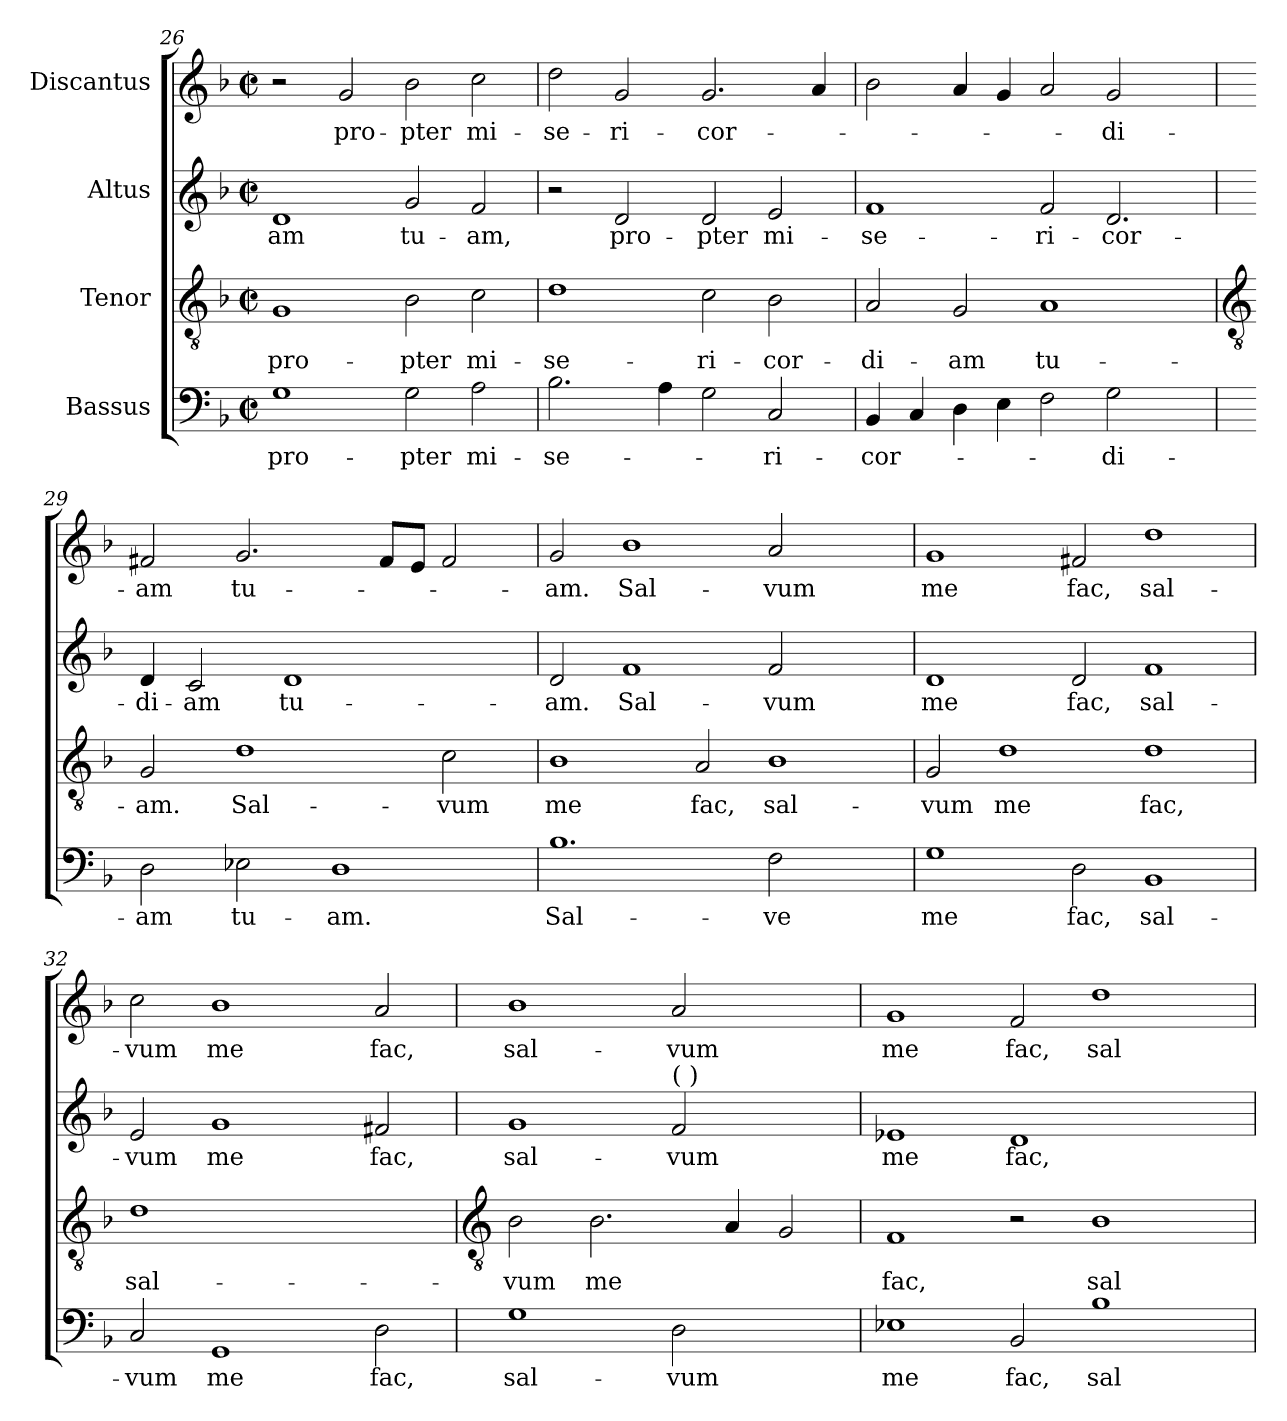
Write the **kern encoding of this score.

**kern	**text	**kern	**text	**kern	**text	**kern	**text
*part4	*part4	*part3	*part3	*part2	*part2	*part1	*part1
*staff4	*staff4	*staff3	*staff3	*staff2	*staff2	*staff1	*staff1
*I"Bassus	*	*I"Tenor	*	*I"Altus	*	*I"Discantus	*
*clefF4	*	*clefGv2	*	*clefG2	*	*clefG2	*
*k[b-]	*	*k[b-]	*	*k[b-]	*	*k[b-]	*
*F:	*	*F:	*	*F:	*	*F:	*
*M4/2	*	*M4/2	*	*M4/2	*	*M4/2	*
*met(c|)	*	*met(c|)	*	*met(c|)	*	*met(c|)	*
=26	=26	=26	=26	=26	=26	=26	=26
!	!LO:LY:b	!	!LO:LY:b	!	!LO:LY:b	!	!
1G	pro-	1G	pro-	1d	-am	2r	.
!	!	!	!	!	!	!	!LO:LY:b
.	.	.	.	.	.	2g	pro-
!	!LO:LY:b	!	!LO:LY:b	!	!LO:LY:b	!	!LO:LY:b
2G	-pter	2B-	-pter	2g	tu-	2b-	-pter
!	!LO:LY:b	!	!LO:LY:b	!	!LO:LY:b	!	!LO:LY:b
2A	mi-	2c	mi-	2f	-am,	2cc	mi-
=27	=27	=27	=27	=27	=27	=27	=27
!	!LO:LY:b	!	!LO:LY:b	!	!	!	!LO:LY:b
2.B-	-se-	1d	-se-	2r	.	2dd	-se-
!	!	!	!	!	!LO:LY:b	!	!LO:LY:b
.	.	.	.	2d	pro-	2g	-ri-
4A	.	.	.	.	.	.	.
!	!	!	!LO:LY:b	!	!LO:LY:b	!	!LO:LY:b
2G	.	2c	-ri-	2d	-pter	2.g	-cor-
!	!LO:LY:b	!	!LO:LY:b	!	!LO:LY:b	!	!
2C	-ri-	2B-	-cor-	2e	mi-	.	.
.	.	.	.	.	.	4a	.
=28	=28	=28	=28	=28	=28	=28	=28
!	!LO:LY:b	!	!LO:LY:b	!	!LO:LY:b	!	!
4BB-	-cor-	2A	-di-	1f	-se-	2b-	.
4C	.	.	.	.	.	.	.
!	!	!	!LO:LY:b	!	!	!	!
4D	.	2G	-am	.	.	4a	.
4E	.	.	.	.	.	4g	.
!	!	!	!LO:LY:b	!	!LO:LY:b	!	!
2F	.	1A	tu-	2f	-ri-	2a	.
!	!LO:LY:b	!	!	!	!LO:LY:b	!	!LO:LY:b
2G	-di-	.	.	2.d	-cor-	2g	-di-
4ryy	.	4ryy	.	.	.	4ryy	.
!!LO:LB:g=z
=29	=29	=29	=29	=29	=29	=29	=29
*	*	*clefGv2	*	*	*	*	*
!	!LO:LY:b	!	!LO:LY:b	!	!LO:LY:b	!	!LO:LY:b
2D	-am	2G	-am.	4d	-di-	2f#X	-am
!	!	!	!	!	!LO:LY:b	!	!
.	.	.	.	2c	-am	.	.
!	!LO:LY:b	!	!LO:LY:b	!	!	!	!LO:LY:b
2E-X	tu-	1d	Sal-	.	.	2.g	tu-
!	!	!	!	!	!LO:LY:b	!	!
.	.	.	.	1d	tu-	.	.
!	!LO:LY:b	!	!	!	!	!	!
1D	-am.	.	.	.	.	.	.
.	.	.	.	.	.	8f#L	.
.	.	.	.	.	.	8eJ	.
!	!	!	!LO:LY:b	!	!	!	!
.	.	2c	-vum	.	.	2f#	.
.	.	.	.	4ryy	.	.	.
!!LO:LB:g=z
=30	=30	=30	=30	=30	=30	=30	=30
!	!LO:LY:b	!	!LO:LY:b	!	!LO:LY:b	!	!LO:LY:b
1.B-	Sal-	1B-	me	2d	-am.	2g	-am.
!	!	!	!	!	!LO:LY:b	!	!LO:LY:b
.	.	.	.	1f	Sal-	1b-	Sal-
!	!	!	!LO:LY:b	!	!	!	!
.	.	2A	fac,	.	.	.	.
!	!LO:LY:b	!	!LO:LY:b	!	!LO:LY:b	!	!LO:LY:b
2F	-ve	1B-	sal-	2f	-vum	2a	-vum
2ryy	.	.	.	2ryy	.	2ryy	.
=31	=31	=31	=31	=31	=31	=31	=31
!	!LO:LY:b	!	!LO:LY:b	!	!LO:LY:b	!	!LO:LY:b
1G	me	2G	-vum	1d	me	1g	me
!	!	!	!LO:LY:b	!	!	!	!
.	.	1d	me	.	.	.	.
!	!LO:LY:b	!	!	!	!LO:LY:b	!	!LO:LY:b
2D	fac,	.	.	2d	fac,	2f#X	fac,
!	!LO:LY:b	!	!LO:LY:b	!	!LO:LY:b	!	!LO:LY:b
1BB-	sal-	1d	fac,	1f	sal-	1dd	sal-
=32	=32	=32	=32	=32	=32	=32	=32
!	!LO:LY:b	!	!LO:LY:b	!	!LO:LY:b	!	!LO:LY:b
2C	-vum	1d	sal-	2e	-vum	2cc	-vum
!	!LO:LY:b	!	!	!	!LO:LY:b	!	!LO:LY:b
1GG	me	.	.	1g	me	1b-	me
.	.	1ryy	.	.	.	.	.
!	!LO:LY:b	!	!	!	!LO:LY:b	!	!LO:LY:b
2D	fac,	.	.	2f#X	fac,	2a	fac,
!!LO:LB:g=z
=33	=33	=33	=33	=33	=33	=33	=33
*	*	*clefGv2	*	*	*	*	*
!	!LO:LY:b	!	!LO:LY:b	!	!LO:LY:b	!	!LO:LY:b
1G	sal-	2B-	-vum	1g	sal-	1b-	sal-
!	!	!	!LO:LY:b	!	!	!	!
.	.	2.B-	me	.	.	.	.
!	!	!	!	!LO:TX:a:t=(  )	!	!	!
!	!LO:LY:b	!	!	!	!LO:LY:b	!	!LO:LY:b
2D	-vum	.	.	2f	-vum	2a	-vum
.	.	4A	.	.	.	.	.
2ryy	.	2G	.	2ryy	.	2ryy	.
!!LO:LB:g=z
=34	=34	=34	=34	=34	=34	=34	=34
!	!LO:LY:b	!	!LO:LY:b	!	!LO:LY:b	!	!LO:LY:b
1E-X	me	1F	fac,	1e-X	me	1g	me
!	!LO:LY:b	!	!	!	!LO:LY:b	!	!LO:LY:b
2BB-	fac,	2r	.	1d	fac,	2f	fac,
!	!LO:LY:b	!	!LO:LY:b	!	!	!	!LO:LY:b
1B-	sal-	1B-	sal-	.	.	1dd	sal-
.	.	.	.	2ryy	.	.	.
=	=	=	=	=	=	=	=
*-	*-	*-	*-	*-	*-	*-	*-
